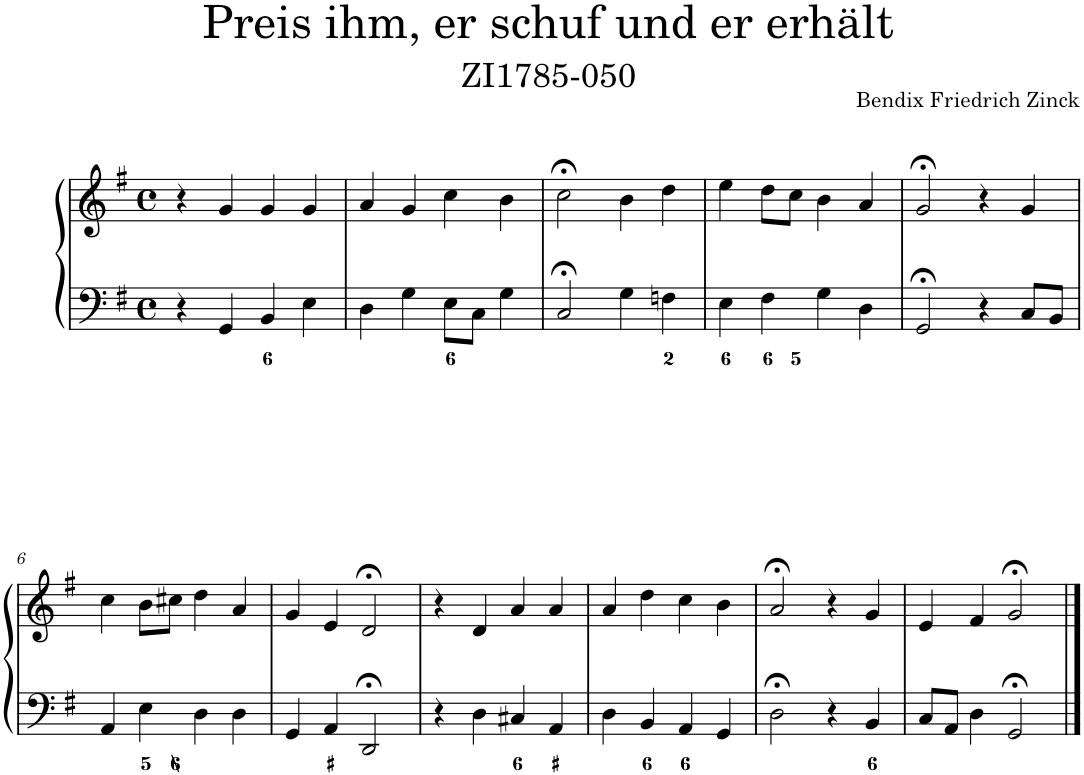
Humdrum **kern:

**kern	**kern
*part1	*part1
*staff2	*staff1
*I"Piano	*
*I'Pno.	*
*clefF4	*clefG2
*k[f#]	*k[f#]
*M4/4	*M4/4
*met(c)	*met(c)
=1	=1
4r	4r
4GG/	4g/
4BB/	4g/
4E\	4g/
=2	=2
4D\	4a/
4G\	4g/
8E\L	4cc\
8C\J	.
4G\	4b\
=3	=3
2C;</	2cc;<\
4G\	4b\
4Fn\	4dd\
=4	=4
4E\	4ee\
4F#\	8dd\L
.	8cc\J
4G\	4b\
4D\	4a/
=5	=5
2GG;</	2g;</
4r	4r
8C/L	4g/
8BB/J	.
!!LO:LB:g=z
=6	=6
4AA/	4cc\
4E\	8b\L
.	8cc#X\J
4D\	4dd\
4D\	4a/
=7	=7
4GG/	4g/
4AA/	4e/
2DD;</	2d;</
=8	=8
4r	4r
4D\	4d/
4C#X/	4a/
4AA/	4a/
=9	=9
4D\	4a/
4BB/	4dd\
4AA/	4cc\
4GG/	4b\
=10	=10
2D;<\	2a;</
4r	4r
4BB/	4g/
=11	=11
8C/L	4e/
8AA/J	.
4D\	4f#/
2GG;</	2g;</
==	==
*-	*-
